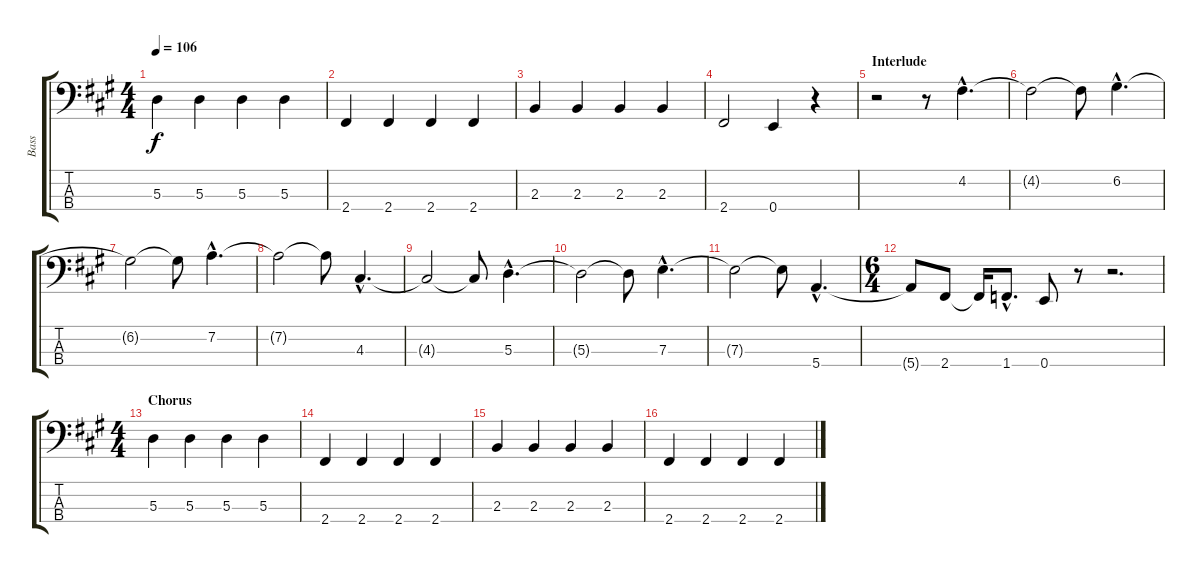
\track ("Bass" "Bass") {instrument electricbassfinger}
\staff {score tabs}
\tuning (G2 D2 A1 E1) {hide}
\ts (4 4)
\tempo 106
\clef f4
\ks a
5.3.4{dy f} 5.3.4 5.3.4 5.3.4 |
2.4.4 2.4.4 2.4.4 2.4.4 |
2.3.4 2.3.4 2.3.4 2.3.4 |
2.4.2 0.4.4 r.4 |
\section ("" "Interlude")
r.2 r.8 4.2{hac}.4{d} |
4.2{t}.2 4.2{t}.8 6.2{hac}.4{d} |
6.2{t}.2 6.2{t}.8 7.2{hac}.4{d} |
7.2{t}.2 7.2{t}.8 4.3{hac}.4{d} |
4.3{t}.2 4.3{t}.8 5.3{hac}.4{d} |
5.3{t}.2 5.3{t}.8 7.3{hac}.4{d} |
7.3{t}.2 7.3{t}.8 5.4{hac}.4{d} |
\ts (6 4)
5.4{t}.8{instrument distortionguitar} 2.4.8 2.4{t}.16 1.4{hac}.8{d} 0.4.8 r.8 r.2{d} |
\ts (4 4)
\section ("" "Chorus")
5.3.4 5.3.4 5.3.4 5.3.4 |
2.4.4 2.4.4 2.4.4 2.4.4 |
2.3.4 2.3.4 2.3.4 2.3.4 |
2.4.4 2.4.4 2.4.4 2.4.4
